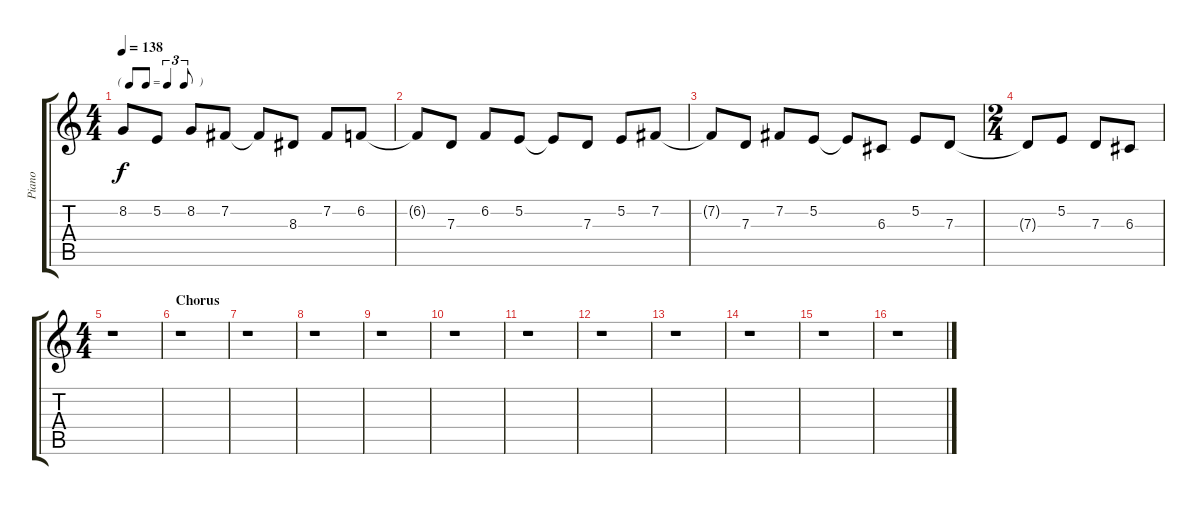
\track ("Piano" "Piano") {instrument acousticgrandpiano}
\staff {score tabs}
\tuning (E4 B3 G3 D3 A2 E2) {hide}
\ts (4 4)
\tf triplet8th
\tempo 138
\clef g2
\ks c
8.2{t}.8{dy f} 5.2.8 8.2.8 7.2.8 7.2{t}.8 8.3.8 7.2.8 6.2.8 |
6.2{t}.8 7.3.8 6.2.8 5.2.8 5.2{t}.8 7.3.8 5.2.8 7.2.8 |
7.2{t}.8 7.3.8 7.2.8 5.2.8 5.2{t}.8 6.3.8 5.2.8 7.3.8 |
\ts (2 4)
7.3{t}.8 5.2.8 7.3.8 6.3.8 |
\ts (4 4)
r.1 |
\section ("" "Chorus")
r.1 |
r.1 |
r.1 |
r.1 |
r.1 |
r.1 |
r.1 |
r.1 |
r.1 |
r.1 |
r.1
